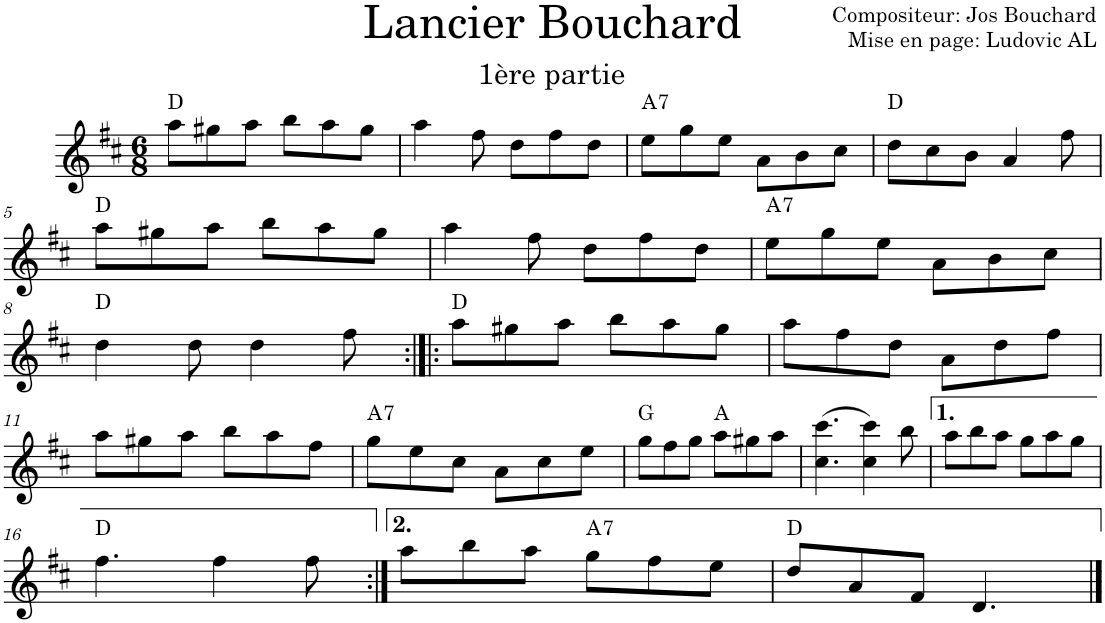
**kern	**harte
*part1	*part1
*staff1	*
*I"Violon	*
*I'Vln.	*
*clefG2	*
*k[f#c#]	*
*M6/8	*
=1	=1
8aa\L	D:maj
8gg#X\	.
8aa\J	.
8bb\L	.
8aa\	.
8gg#\J	.
=2	=2
4aa\	.
8ff#\	.
8dd\L	.
8ff#\	.
8dd\J	.
=3	=3
!	!LO:H:kt=7
8ee\L	A:7
8gg\	.
8ee\J	.
8a\L	.
8b\	.
8cc#\J	.
=4	=4
8dd\L	D:maj
8cc#\	.
8b\J	.
4a/	.
8ff#\	.
!!LO:LB:g=z
=5	=5
8aa\L	D:maj
8gg#X\	.
8aa\J	.
8bb\L	.
8aa\	.
8gg#\J	.
=6	=6
4aa\	.
8ff#\	.
8dd\L	.
8ff#\	.
8dd\J	.
=7	=7
!	!LO:H:kt=7
8ee\L	A:7
8gg\	.
8ee\J	.
8a\L	.
8b\	.
8cc#\J	.
!!LO:LB:g=z
=8	=8
4dd\	D:maj
8dd\	.
4dd\	.
8ff#\	.
=9:|!|:	=9:|!|:
8aa\L	D:maj
8gg#X\	.
8aa\J	.
8bb\L	.
8aa\	.
8gg#\J	.
=10	=10
8aa\L	.
8ff#\	.
8dd\J	.
8a\L	.
8dd\	.
8ff#\J	.
!!LO:LB:g=z
=11	=11
8aa\L	.
8gg#X\	.
8aa\J	.
8bb\L	.
8aa\	.
8ff#\J	.
=12	=12
!	!LO:H:kt=7
8gg\L	A:7
8ee\	.
8cc#\J	.
8a\L	.
8cc#\	.
8ee\J	.
=13	=13
8gg\L	G:maj
8ff#\	.
8gg\J	.
8aa\L	A:maj
8gg#X\	.
8aa\J	.
=14	=14
(4.cc#\ 4.ccc#\	.
4cc#\ 4ccc#\)	.
8bb\	.
=15	=15
8aa\L	.
8bb\	.
8aa\J	.
8gg\L	.
8aa\	.
8gg\J	.
!!LO:LB:g=z
=16	=16
4.ff#\	D:maj
4ff#\	.
8ff#\	.
=17:|!	=17:|!
8aa\L	.
8bb\	.
8aa\J	.
!	!LO:H:kt=7
8gg\L	A:7
8ff#\	.
8ee\J	.
=18	=18
8dd/L	D:maj
8a/	.
8f#/J	.
4.d/	.
==	==
*-	*-
